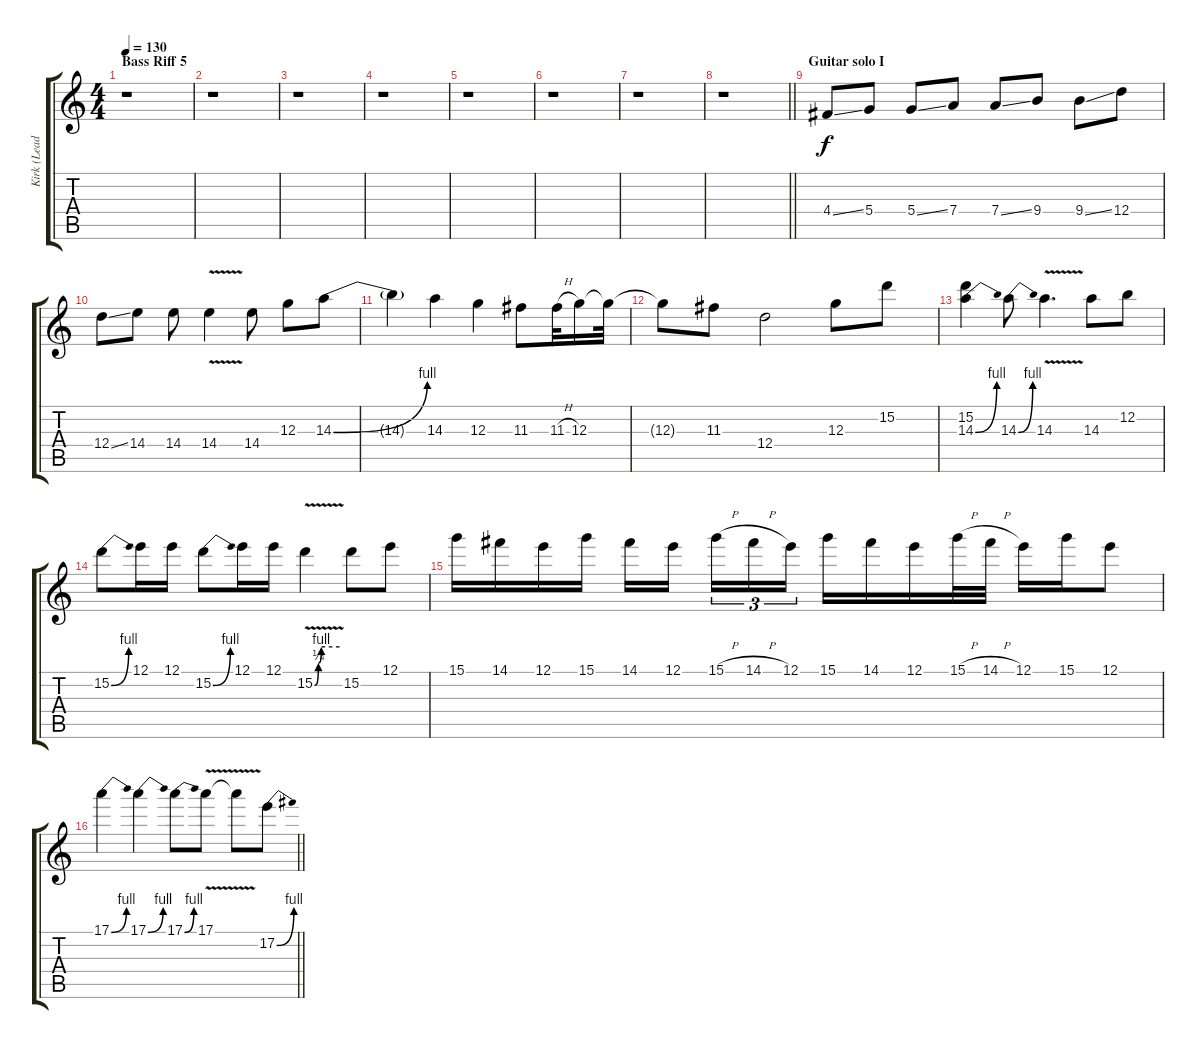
\track ("Kirk (Lead Guitar)" "Kirk (Lead") {instrument distortionguitar}
\staff {score tabs}
\tuning (E4 B3 G3 D3 A2 E2) {hide}
\ts (4 4)
\section ("" "Bass Riff 5")
\tempo 130
\clef g2
\ks c
r.1{dy f} |
r.1 |
r.1 |
r.1 |
r.1 |
r.1 |
r.1 |
\barLineRight lightlight
r.1 |
\section ("" "Guitar solo I")
4.4{ss}.8 5.4.8 5.4{ss}.8 7.4.8 7.4{ss}.8 9.4.8 9.4{ss}.8 12.4.8 |
12.4{ss}.8 14.4.8 14.4.8 14.4{v}.4 14.4.8 12.3.8 14.3{be (bend 0 0 60 4)}.8 |
14.3{t}.4 14.3.4 12.3.4 11.3.8 11.3{h}.32 12.3.16 12.3{t}.32 |
12.3{t}.8 11.3.8 12.4.2 12.3.8 15.2.8 |
(15.2 14.3{be (bend 0 0 60 4)}).4 14.3{be (bend 0 0 60 4)}.8 14.3{v}.4{d} 14.3.8 12.2.8 |
15.2{be (bend 0 0 60 4)}.8 12.1.16 12.1.16 15.2{be (bend 0 0 60 4)}.8 12.1.16 12.1.16 15.2{be (custom 0 0 9 1 16 4 60 4) v}.4 15.2.8 12.1.8 |
15.1.16 14.1.16 12.1.16 15.1.16 14.1.16 12.1.16{beam splitsecondary} 15.1{h}.16{tu (3 2)} 14.1{h}.16{tu (3 2)} 12.1.16{tu (3 2)} 15.1.16 14.1.16 12.1.16 15.1{h}.32 14.1{h}.32 12.1.16 15.1.16 12.1.8 |
\barLineRight lightlight
17.1{be (bend 0 0 60 4)}.4 17.1{be (bend 0 0 60 4)}.4 17.1{be (bend 0 0 60 4)}.8 17.1{v}.8 17.1{t}.8 17.2{be (bend 0 0 60 4)}.8
